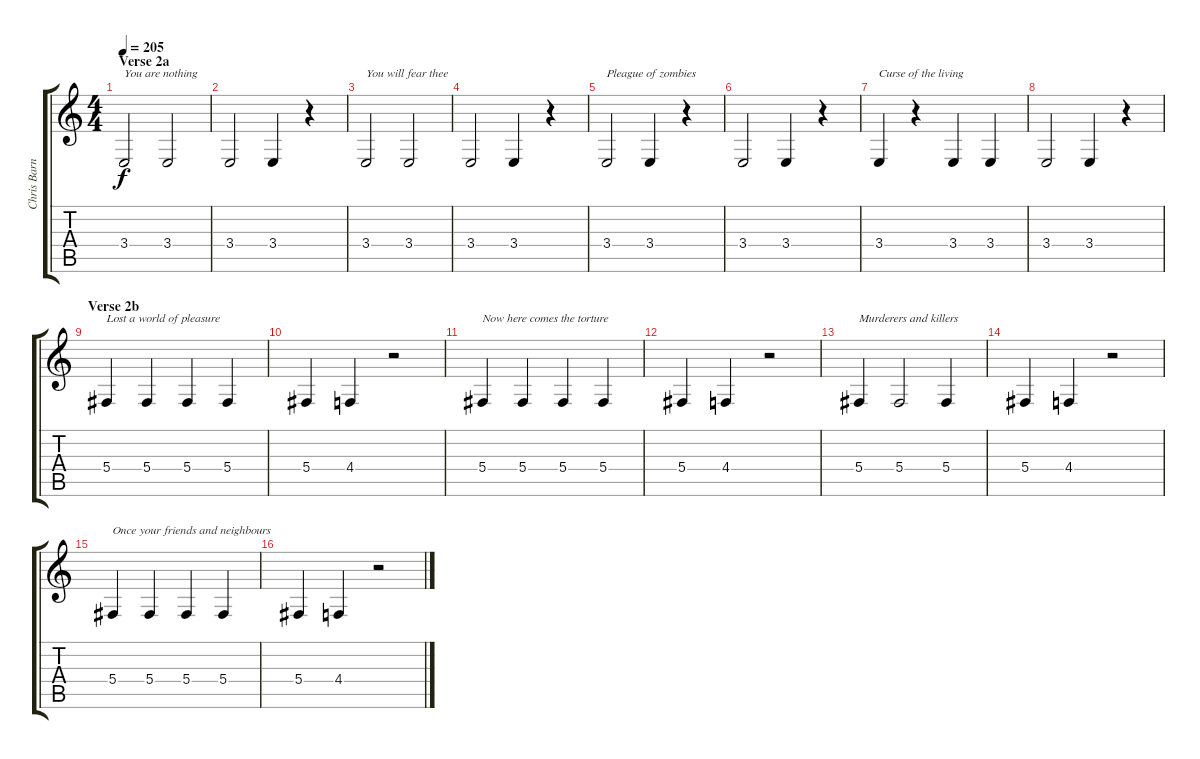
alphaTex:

\track ("Chris Barnes - Vocals" "Chris Barn") {instrument lead2sawtooth}
\staff {score tabs}
\tuning (Eb4 Bb3 Gb3 Db3 Ab2 Eb2) {hide}
\ts (4 4)
\section ("" "Verse 2a")
\tempo 205
\clef g2
\ks c
3.4.2{txt "You are nothing" dy f} 3.4.2 |
3.4.2 3.4.4 r.4 |
3.4.2{txt "You will fear thee"} 3.4.2 |
3.4.2 3.4.4 r.4 |
3.4.2{txt "Pleague of zombies"} 3.4.4 r.4 |
3.4.2 3.4.4 r.4 |
3.4.4{txt "Curse of the living"} r.4 3.4.4 3.4.4 |
3.4.2 3.4.4 r.4 |
\section ("" "Verse 2b")
5.4.4{txt "Lost a world of pleasure"} 5.4.4 5.4.4 5.4.4 |
5.4.4 4.4.4 r.2 |
5.4.4{txt "Now here comes the torture"} 5.4.4 5.4.4 5.4.4 |
5.4.4 4.4.4 r.2 |
5.4.4{txt "Murderers and killers"} 5.4.2 5.4.4 |
5.4.4 4.4.4 r.2 |
5.4.4{txt "Once your friends and neighbours"} 5.4.4 5.4.4 5.4.4 |
5.4.4 4.4.4 r.2
